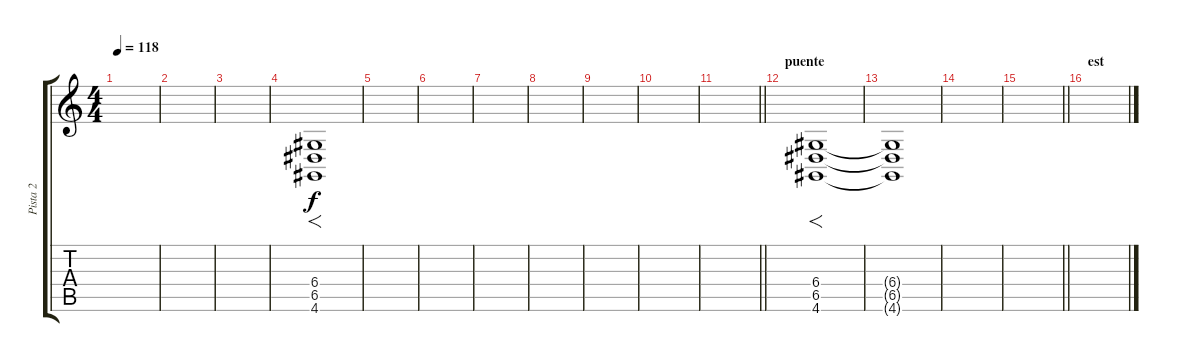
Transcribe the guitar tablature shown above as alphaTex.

\track ("Pista 2" "Pista 2") {instrument fx2soundtrack}
\staff {score tabs}
\tuning (E4 B3 G3 D3 A2 E2) {hide}
\ts (4 4)
\tempo 118
\clef g2
\ks c
|
|
|
(6.4 6.5 4.6).1{f} |
|
|
|
|
|
|
\barLineRight lightlight
|
\section ("" "puente")
(6.4 6.5 4.6).1{f} |
(6.4{t} 6.5{t} 4.6{t}).1 |
|
\barLineRight lightlight
|
\section ("" "est")
